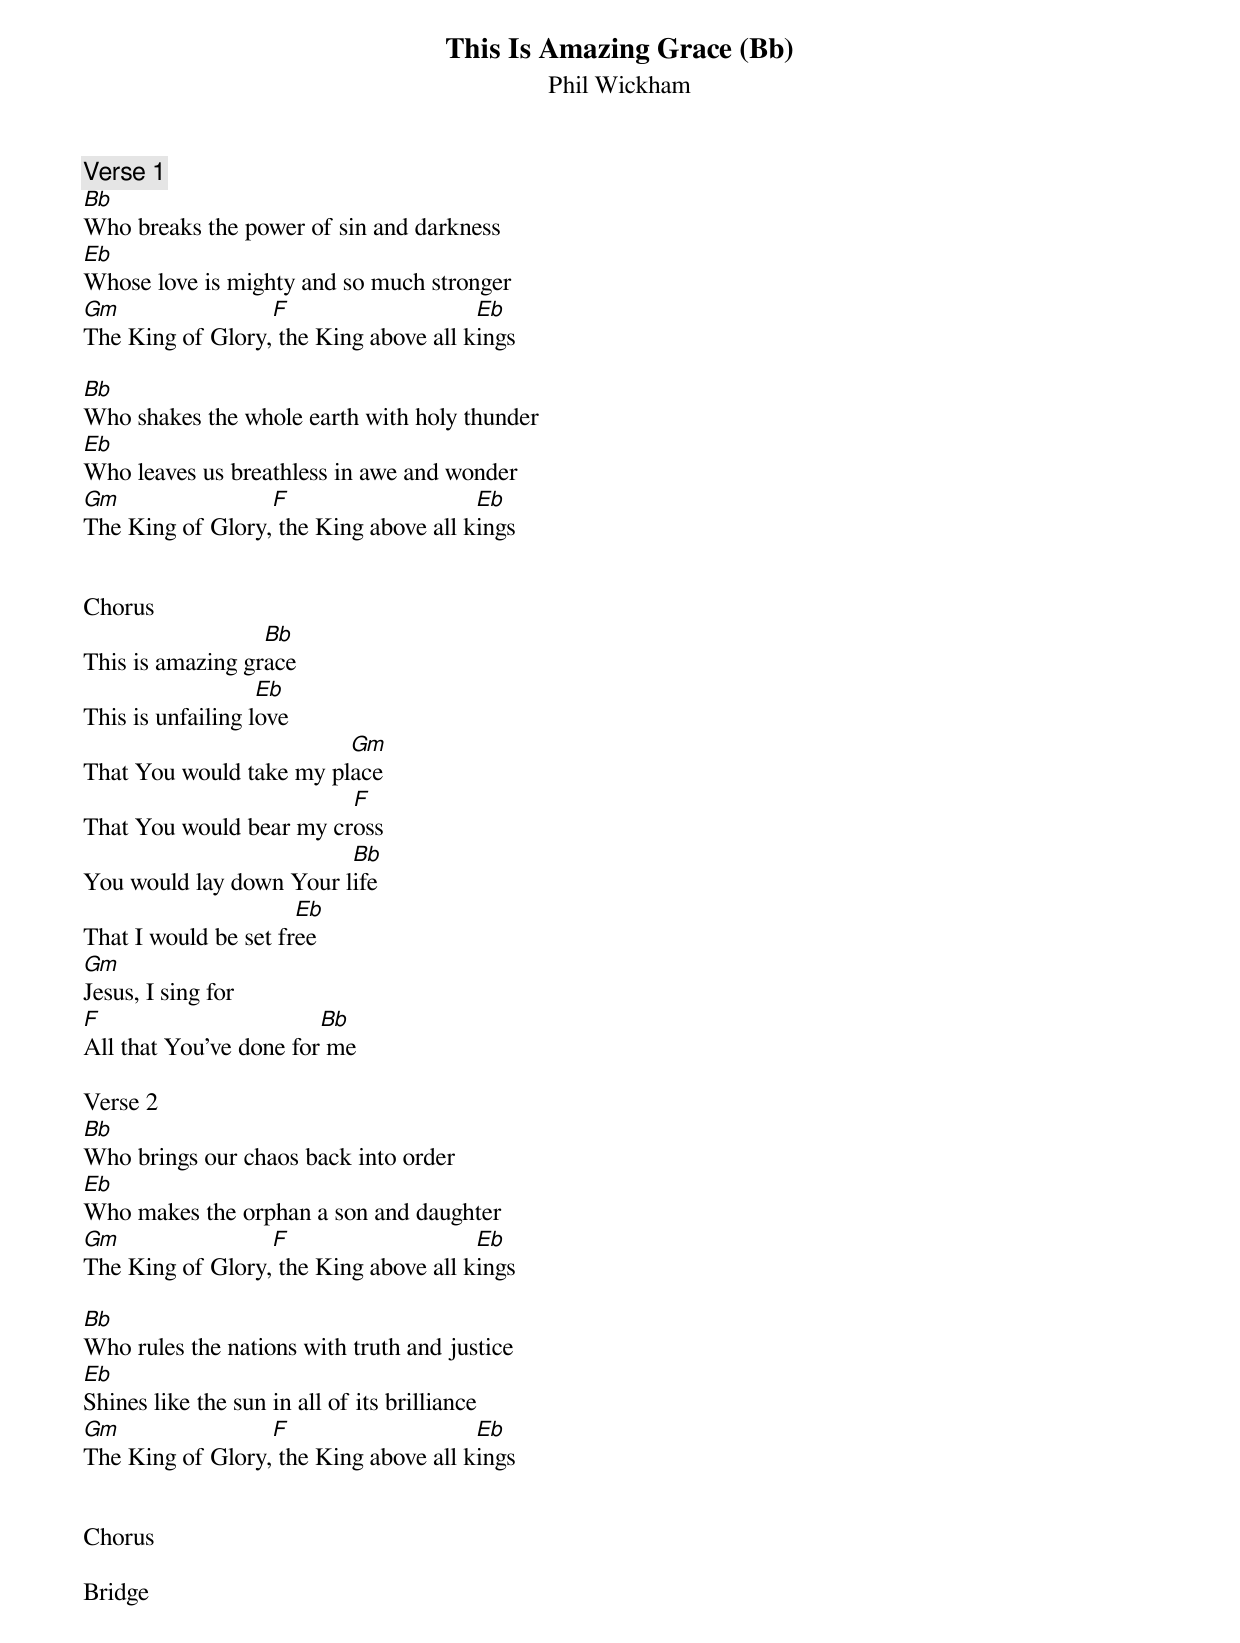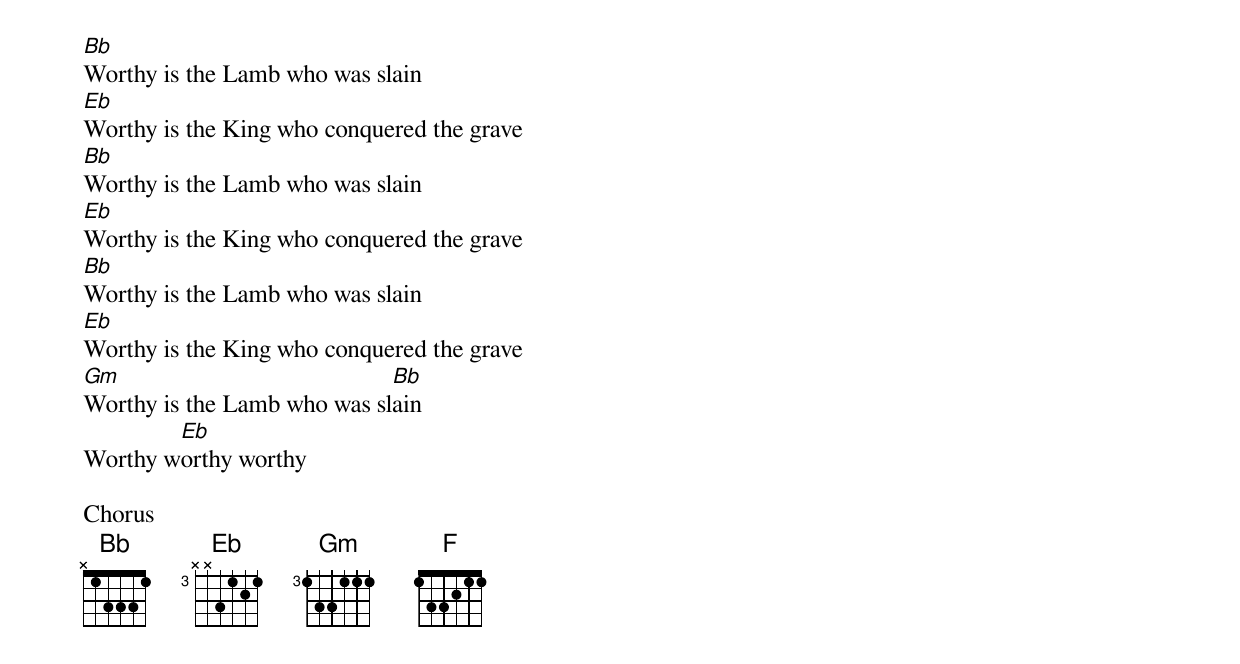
This Is Amazing Grace (Bb)
Phil Wickham

Verse 1
Bb
Who breaks the power of sin and darkness
Eb
Whose love is mighty and so much stronger
Gm                F                    Eb
The King of Glory, the King above all kings

Bb
Who shakes the whole earth with holy thunder
Eb
Who leaves us breathless in awe and wonder
Gm                F                    Eb
The King of Glory, the King above all kings


Chorus
                  Bb
This is amazing grace
                   Eb
This is unfailing love
                         Gm
That You would take my place
                         F
That You would bear my cross
                         Bb
You would lay down Your life
                      Eb
That I would be set free
Gm
Jesus, I sing for
F                       Bb
All that You've done for me

Verse 2
Bb
Who brings our chaos back into order
Eb
Who makes the orphan a son and daughter
Gm                F                    Eb
The King of Glory, the King above all kings

Bb
Who rules the nations with truth and justice
Eb
Shines like the sun in all of its brilliance
Gm                F                    Eb
The King of Glory, the King above all kings


Chorus

Bridge
Bb
Worthy is the Lamb who was slain
Eb
Worthy is the King who conquered the grave
Bb
Worthy is the Lamb who was slain
Eb
Worthy is the King who conquered the grave
Bb
Worthy is the Lamb who was slain
Eb
Worthy is the King who conquered the grave
Gm                           Bb
Worthy is the Lamb who was slain
        Eb
Worthy worthy worthy

Chorus
